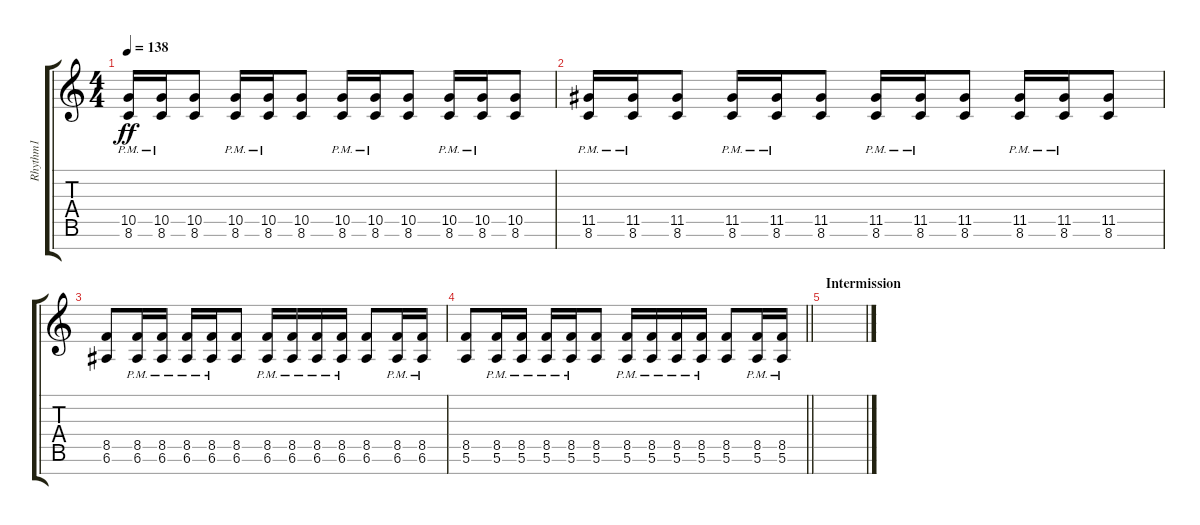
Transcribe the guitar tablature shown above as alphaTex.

\track ("Rhythm1" "Rhythm1") {instrument distortionguitar}
\staff {score tabs}
\tuning (E4 B3 G3 D3 A2 E2 B1) {hide}
\ts (4 4)
\tempo 138
\clef g2
\ks c
(10.5{pm} 8.6{pm}).16{dy ff} (10.5{pm} 8.6{pm}).16 (10.5 8.6).8 (10.5{pm} 8.6{pm}).16 (10.5{pm} 8.6{pm}).16 (10.5 8.6).8 (10.5{pm} 8.6{pm}).16 (10.5{pm} 8.6{pm}).16 (10.5 8.6).8 (10.5{pm} 8.6{pm}).16 (10.5{pm} 8.6{pm}).16 (10.5 8.6).8 |
(11.5{pm} 8.6{pm}).16 (11.5{pm} 8.6{pm}).16 (11.5 8.6).8 (11.5{pm} 8.6{pm}).16 (11.5{pm} 8.6{pm}).16 (11.5 8.6).8 (11.5{pm} 8.6{pm}).16 (11.5{pm} 8.6{pm}).16 (11.5 8.6).8 (11.5{pm} 8.6{pm}).16 (11.5{pm} 8.6{pm}).16 (11.5 8.6).8 |
(8.5 6.6).8 (8.5{pm} 6.6{pm}).16 (8.5{pm} 6.6{pm}).16 (8.5{pm} 6.6{pm}).16 (8.5{pm} 6.6{pm}).16 (8.5 6.6).8 (8.5{pm} 6.6{pm}).16 (8.5{pm} 6.6{pm}).16 (8.5{pm} 6.6{pm}).16 (8.5{pm} 6.6{pm}).16 (8.5 6.6).8 (8.5{pm} 6.6{pm}).16 (8.5{pm} 6.6{pm}).16 |
\barLineRight lightlight
(8.5 5.6).8 (8.5{pm} 5.6{pm}).16 (8.5{pm} 5.6{pm}).16 (8.5{pm} 5.6{pm}).16 (8.5{pm} 5.6{pm}).16 (8.5 5.6).8 (8.5{pm} 5.6{pm}).16 (8.5{pm} 5.6{pm}).16 (8.5{pm} 5.6{pm}).16 (8.5{pm} 5.6{pm}).16 (8.5 5.6).8 (8.5{pm} 5.6{pm}).16 (8.5{pm} 5.6{pm}).16 |
\section ("" "Intermission")
